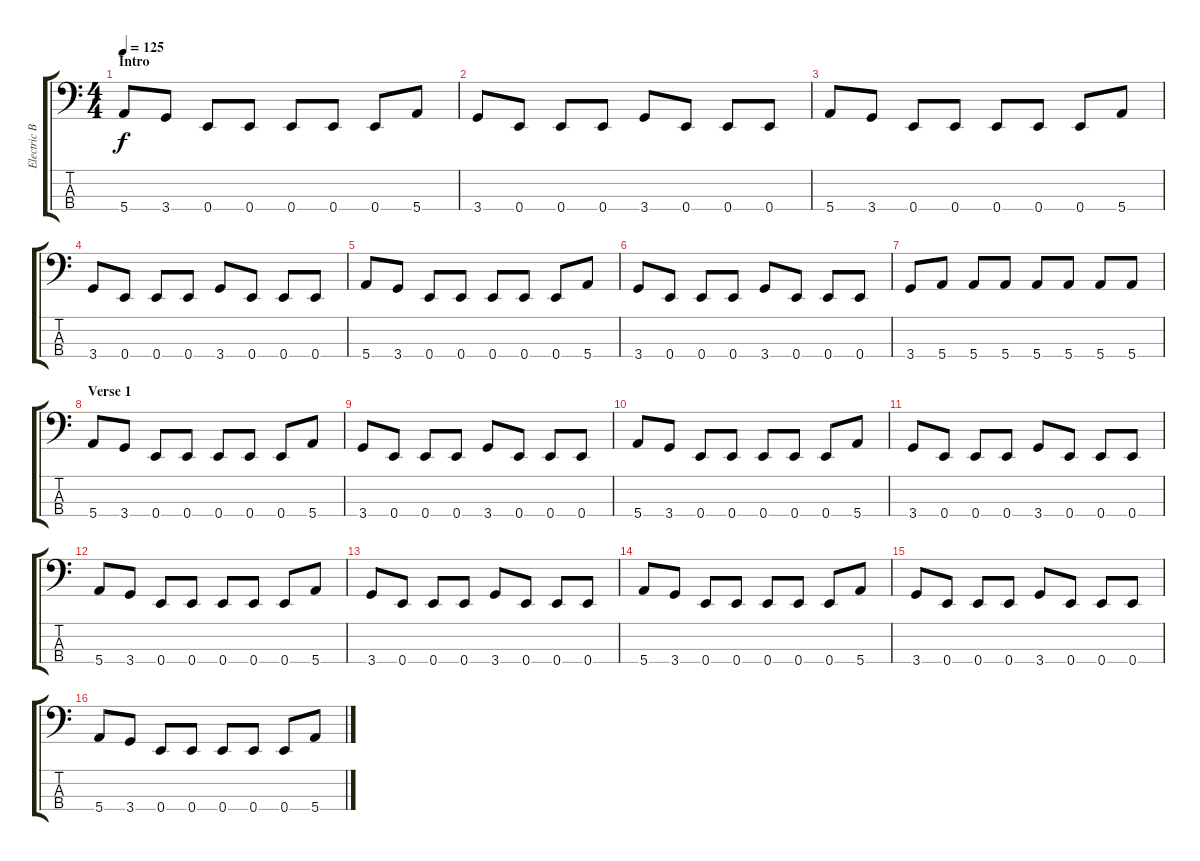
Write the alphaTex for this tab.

\track ("Electric Bass" "Electric B") {instrument electricbassfinger}
\staff {score tabs}
\tuning (G2 D2 A1 E1) {hide}
\ts (4 4)
\section ("" "Intro")
\tempo 125
\clef f4
\ks c
5.4.8{dy f instrument electricbassfinger} 3.4.8 0.4.8 0.4.8 0.4.8 0.4.8 0.4.8 5.4.8 |
3.4.8 0.4.8 0.4.8 0.4.8 3.4.8 0.4.8 0.4.8 0.4.8 |
5.4.8 3.4.8 0.4.8 0.4.8 0.4.8 0.4.8 0.4.8 5.4.8 |
3.4.8 0.4.8 0.4.8 0.4.8 3.4.8 0.4.8 0.4.8 0.4.8 |
5.4.8 3.4.8 0.4.8 0.4.8 0.4.8 0.4.8 0.4.8 5.4.8 |
3.4.8 0.4.8 0.4.8 0.4.8 3.4.8 0.4.8 0.4.8 0.4.8 |
3.4.8 5.4.8 5.4.8 5.4.8 5.4.8 5.4.8 5.4.8 5.4.8 |
\section ("" "Verse 1")
5.4.8 3.4.8 0.4.8 0.4.8 0.4.8 0.4.8 0.4.8 5.4.8 |
3.4.8 0.4.8 0.4.8 0.4.8 3.4.8 0.4.8 0.4.8 0.4.8 |
5.4.8 3.4.8 0.4.8 0.4.8 0.4.8 0.4.8 0.4.8 5.4.8 |
3.4.8 0.4.8 0.4.8 0.4.8 3.4.8 0.4.8 0.4.8 0.4.8 |
5.4.8 3.4.8 0.4.8 0.4.8 0.4.8 0.4.8 0.4.8 5.4.8 |
3.4.8 0.4.8 0.4.8 0.4.8 3.4.8 0.4.8 0.4.8 0.4.8 |
5.4.8 3.4.8 0.4.8 0.4.8 0.4.8 0.4.8 0.4.8 5.4.8 |
3.4.8 0.4.8 0.4.8 0.4.8 3.4.8 0.4.8 0.4.8 0.4.8 |
5.4.8 3.4.8 0.4.8 0.4.8 0.4.8 0.4.8 0.4.8 5.4.8
